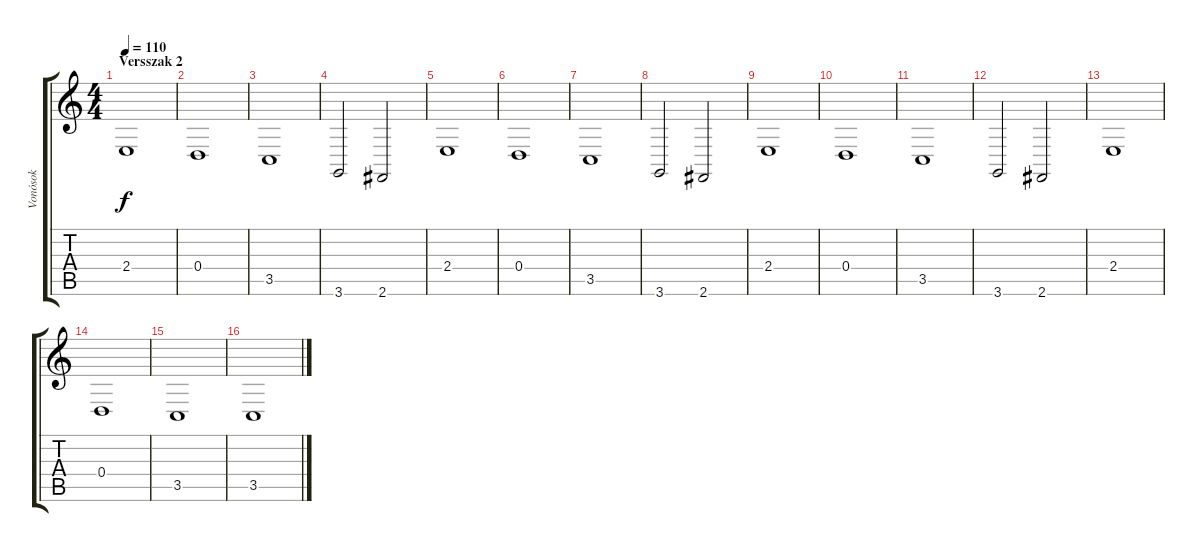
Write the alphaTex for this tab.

\track ("Vonósok" "Vonósok") {instrument stringensemble1}
\staff {score tabs}
\tuning (E4 B3 G3 D3 A2 E2) {hide}
\ts (4 4)
\section ("" "Versszak 2")
\tempo 110
\clef g2
\ks c
2.4.1{dy f} |
0.4.1 |
3.5.1 |
3.6.2 2.6.2 |
2.4.1 |
0.4.1 |
3.5.1 |
3.6.2 2.6.2 |
2.4.1 |
0.4.1 |
3.5.1 |
3.6.2 2.6.2 |
2.4.1 |
0.4.1 |
3.5.1 |
3.5.1
